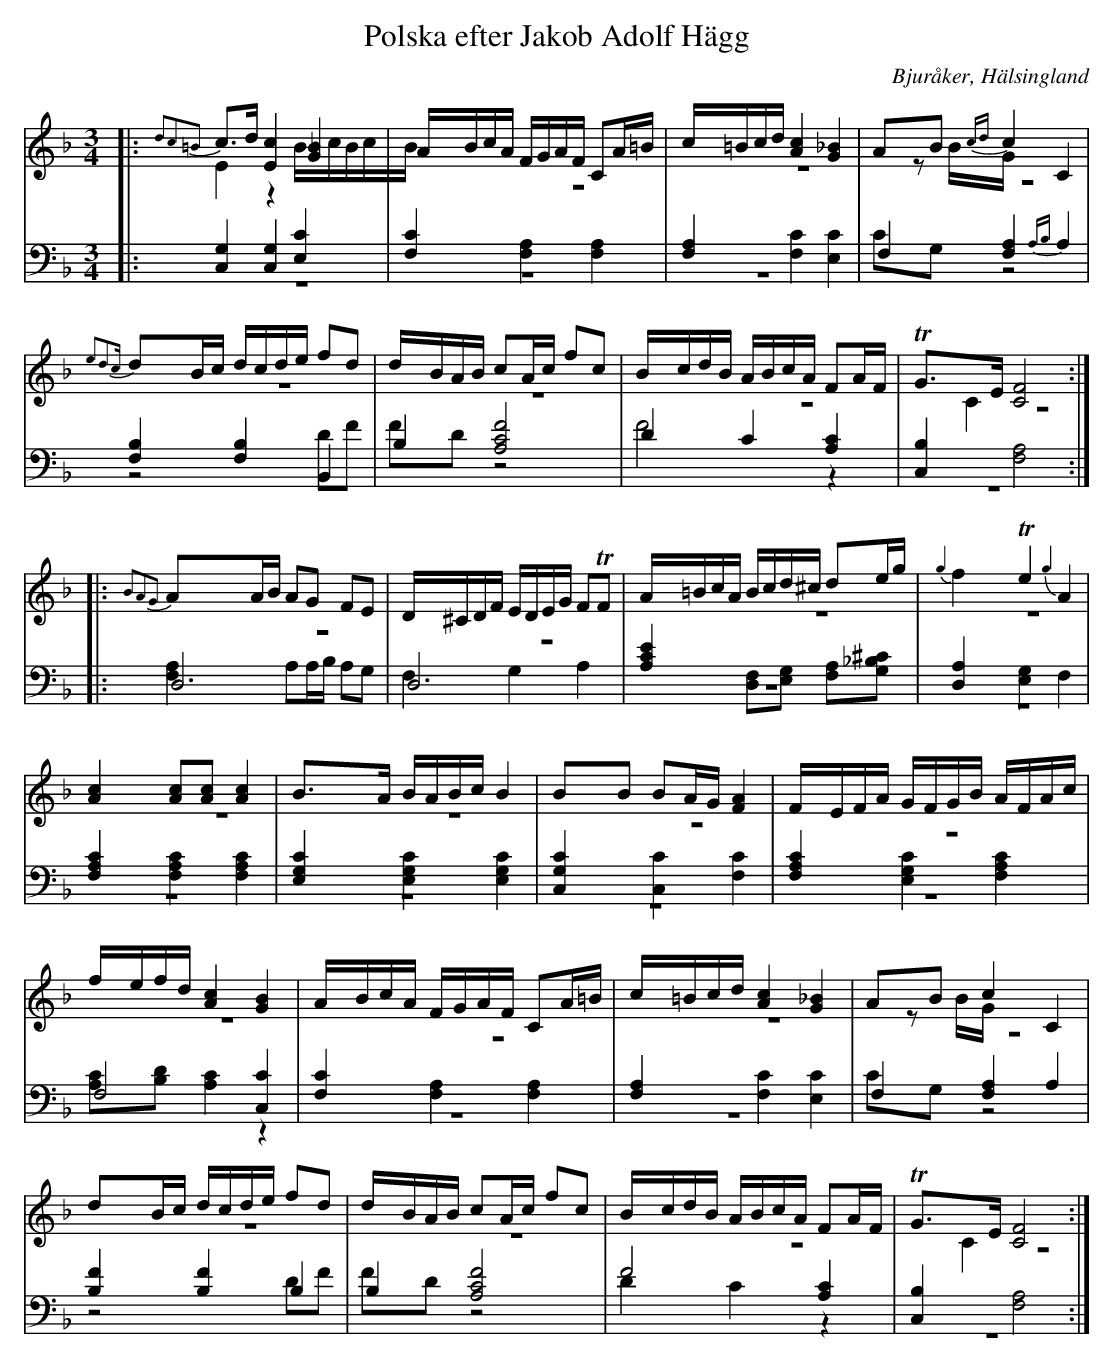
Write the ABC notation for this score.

X:1
T: Polska efter Jakob Adolf Hägg
O: Bjuråker, Hälsingland
M: 3/4
L: 1/16
K: F
V:1
V:2 merge
V:3
V:4 merge
V:1
|: {d2c2=B2}c2>d2 [E4c4] [G4_B4]|ABcA FGAF C2A=B|c=Bcd [A4c4] [G4_B4]|A2B2 {cd}c4 C4 |
{e2d2c}d2Bc dcde f2d2|dBAB c2Ac f2c2|BcdB ABcA F2AF|TG2>E2 [C8F8]:|
|:{B2A2G2}A2AB A2G2 F2E2|D^CDF EDEG F2TF2|A=BcA Bcd^c d2eg|{g2}f4 Te4 {g2}A4 |
[A4c4] [A2c2][A2c2] [A4c4]|B2>A2 BABc B4|B2B2 B2AG [F4A4]|FEFA GFGB AFAc|
fefd [A4c4] [G4B4]|ABcA FGAF C2A=B|c=Bcd [A4c4] [G4_B4]|A2B2 c4 C4 |
d2Bc dcde f2d2|dBAB c2Ac f2c2|BcdB ABcA F2AF|TG2>E2 [C8F8]:|
V:2
|:E4 z4 B4/5c4/5B4/5c4/5B4/5|z12|z12|z2BG z8 |
z12|z12|z12|C4 z8:|
|:z12|z12|z12|z12 |
z12|z12|z12|z12|
z12|z12|z12|z2BG z8 |
z12|z12|z12|C4 z8:|
V:3 clef=bass
|: [C,4G,4] [C,4G,4] [E,4C4]|[F,4C4] [F,4A,4] [F,4A,4]|[F,4A,4] [F,4C4] [E,4C4]| F,4 [F,4A,4] {A,B,}A,4|
[B,4F,4] [B,4F,4] B,,4|B,4 [A,8C8F8]|D4 C4 [A,4C4]|[C,4B,4] [F,8A,8]:|
|:D,12|D,12|[A,4C4E4] [D,2F,2][E,2G,2] [F,2A,2][^C2G,2_B,2]|
[D,4A,4] [E,4G,4] F,4|[F,4A,4C4] [F,4A,4C4] [F,4A,4C4]|[E,4G,4C4] [E,4G,4C4] [E,4G,4C4]|[C,4G,4C4] [C,4C4] [F,4C4]|
[F,4A,4C4] [E,4G,4C4] [F,4A,4C4]|F,8 [C,4C4]|[F,4C4] [F,4A,4] [F,4A,4]|[F,4A,4] [F,4C4] [E,4C4]|
F,4 [F,4A,4] A,4|[B,4F4] [B,4F4] B,4|B,4 [A,8C8F8]|F8  [A,4C4]|[C,4B,4] [F,8A,8]:|
V:4 clef=bass
|:z12|z12|z12|C2G,2 z8 |
z8 D2F2|F2D2 z8|F8 z4|z12:|
|:[F,4A,4] A,2A,B, A,2G,2|F,4 G,4 A,4|z12|z12 |
z12|z12|z12|z12|
[A,2C2][B,2D2] [A,4C4] z4|z12|z12|C2G,2 z8 |
z8 D2F2|F2D2 z8|D4 C4 z4|z12:|
